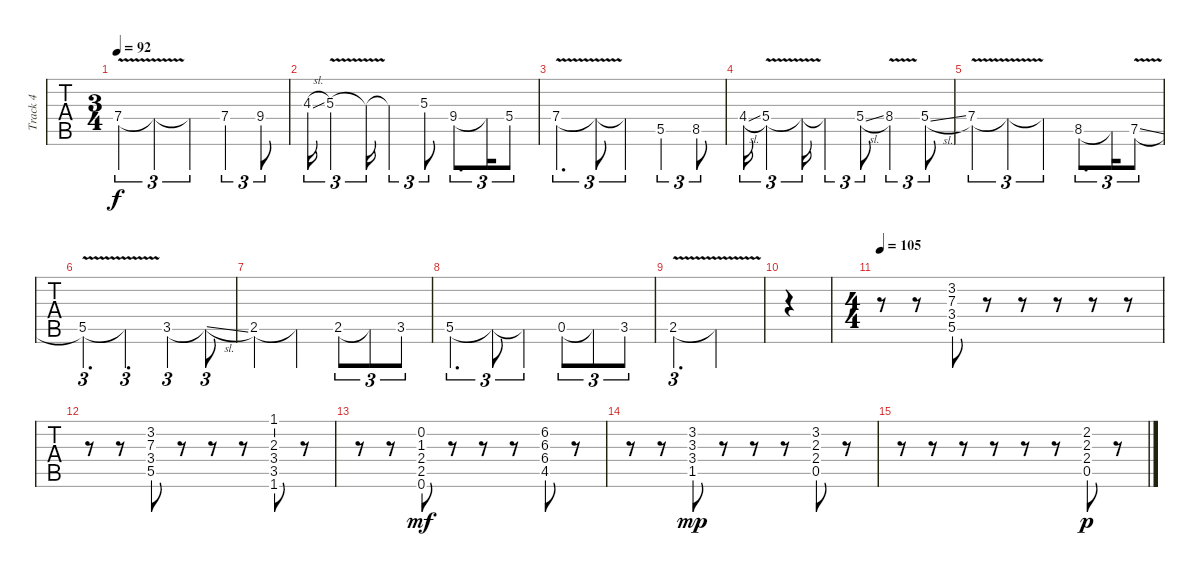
\track ("Track 4" "Track 4") {instrument stringensemble1}
\staff {tabs}
\tuning (E4 B3 G3 D3 A2 E2) {hide}
\ts (3 4)
\tempo 92
\clef g2
\ks c
7.4{v}.4{tu (3 2) dy f} 7.4{t}.4{tu (3 2)} 7.4{t}.4{tu (3 2)} 7.4.4{tu (3 2)} 9.4.8{tu (3 2)} |
4.3{sl}.16{tu (3 2)} 5.3{v}.4{tu (3 2)} 5.3{t}.16{tu (3 2)} 5.3{t}.4{tu (3 2)} 5.3.8{tu (3 2)} 9.4.8{d tu (3 2)} 9.4{t}.16{tu (3 2)} 5.4.8{tu (3 2)} |
7.4{v}.4{d tu (3 2)} 7.4{t}.8{tu (3 2)} 7.4{t}.4{tu (3 2)} 5.5.4{tu (3 2)} 8.5.8{tu (3 2)} |
4.4{sl}.16{tu (3 2)} 5.4{v}.4{tu (3 2)} 5.4{t}.16{tu (3 2)} 5.4{t}.4{tu (3 2)} 5.4{sl}.8{tu (3 2)} 8.4{v}.4{tu (3 2)} 5.4{sl}.8{tu (3 2)} |
7.4{v}.4{tu (3 2)} 7.4{t}.4{tu (3 2)} 7.4{t}.4{tu (3 2)} 8.5.8{d tu (3 2)} 8.5{t}.16{tu (3 2)} 7.5{v sl}.8{tu (3 2)} |
5.5{v}.4{d tu (3 2)} 5.5{t}.4{d tu (3 2)} 3.5.4{tu (3 2)} 3.5{sl t}.8{tu (3 2)} |
2.5.4 2.5{t}.4 2.5.8{tu (3 2)} 2.5{t}.8{tu (3 2)} 3.5.8{tu (3 2)} |
5.5.4{d tu (3 2)} 5.5{t}.8{tu (3 2)} 5.5{t}.4{tu (3 2)} 0.5.8{tu (3 2)} 0.5{t}.8{tu (3 2)} 3.5.8{tu (3 2)} |
2.5{v}.4{d tu (3 2)} 2.5{t}.2 |
|
\ts (4 4)
\tempo 105
r.8 r.8 (3.2 7.3 3.4 5.5).8{volume 6 balance 6 instrument brasssection} r.8 r.8 r.8 r.8 r.8 |
r.8 r.8 (3.2 7.3 3.4 5.5).8 r.8 r.8 r.8 (1.1 2.3 3.4 3.5 1.6).8 r.8 |
r.8 r.8 (0.2 1.3 2.4 2.5 0.6).8{dy mf} r.8 r.8 r.8 (6.2 6.3 6.4 4.5).8 r.8 |
r.8 r.8 (3.2 3.3 3.4 1.5).8{dy mp} r.8 r.8 r.8 (3.2 2.3 2.4 0.5).8 r.8 |
r.8 r.8 r.8 r.8 r.8 r.8 (2.2 2.3 2.4 0.5).8{dy p} r.8
